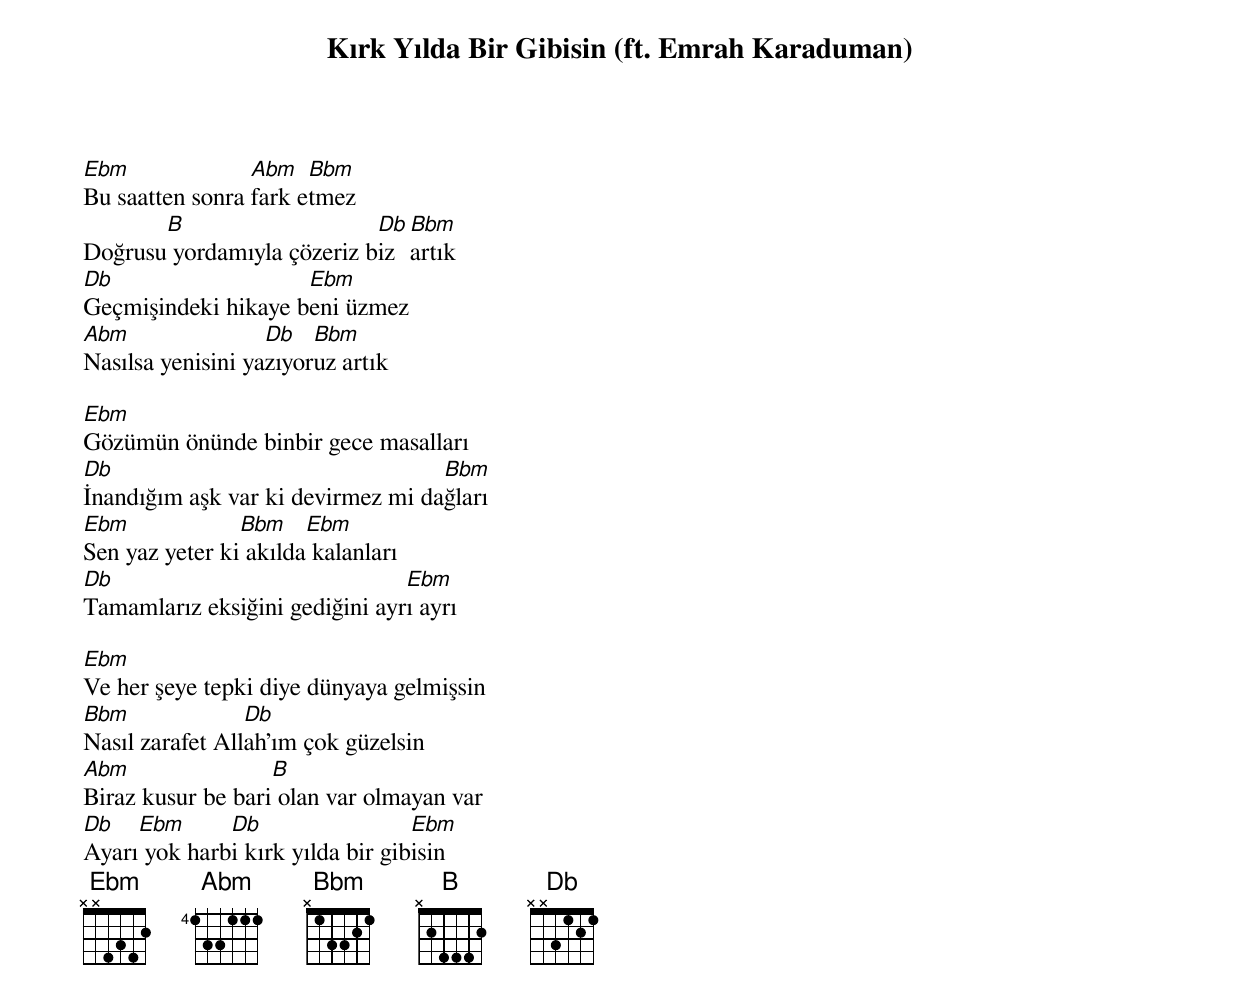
{title: Kırk Yılda Bir Gibisin (ft. Emrah Karaduman)}
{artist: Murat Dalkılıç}

Ebm              Abm   Bbm
Bu saatten sonra fark etmez
       B                    Db Bbm
Doğrusu yordamıyla çözeriz biz artık
Db                   Ebm
Geçmişindeki hikaye beni üzmez
Abm                Db   Bbm
Nasılsa yenisini yazıyoruz artık

Ebm
Gözümün önünde binbir gece masalları
Db                                 Bbm
İnandığım aşk var ki devirmez mi dağları
Ebm             Bbm    Ebm
Sen yaz yeter ki akılda kalanları
Db                              Ebm
Tamamlarız eksiğini gediğini ayrı ayrı

Ebm
Ve her şeye tepki diye dünyaya gelmişsin
Bbm              Db
Nasıl zarafet Allah'ım çok güzelsin
Abm                B
Biraz kusur be bari olan var olmayan var
Db   Ebm      Db                  Ebm
Ayarı yok harbi kırk yılda bir gibisin
